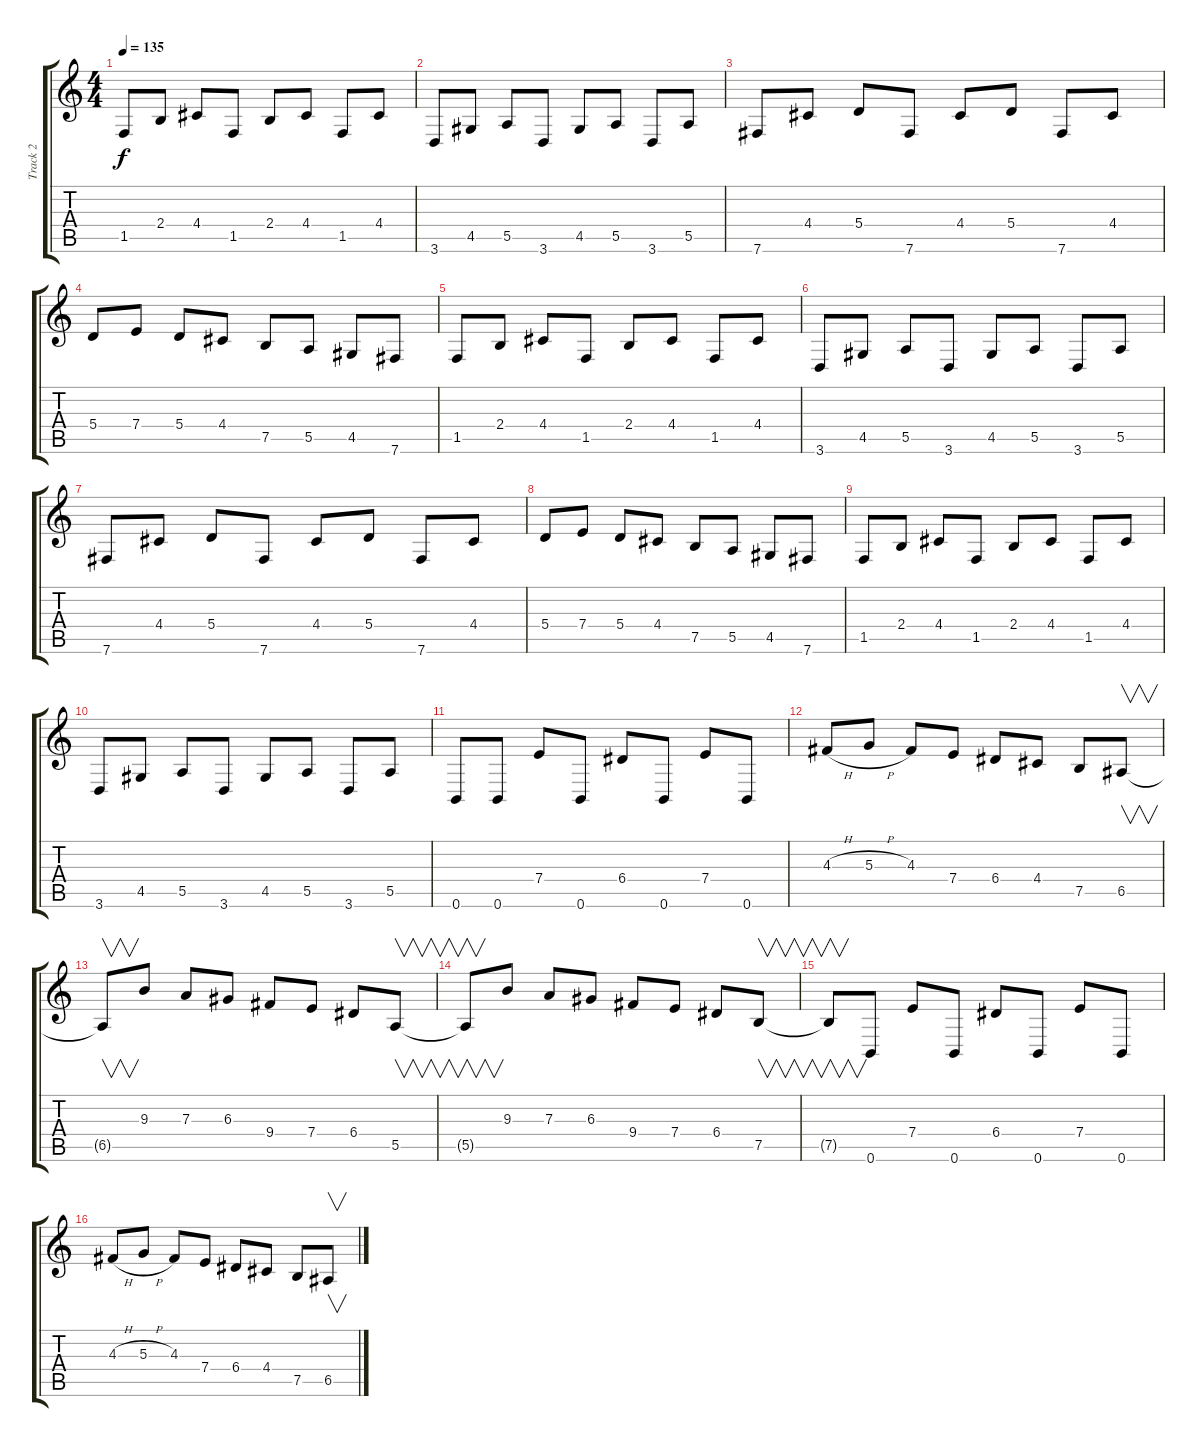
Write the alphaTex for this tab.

\track ("Track 2" "Track 2") {instrument overdrivenguitar}
\staff {score tabs}
\tuning (B3 Gb3 D3 A2 E2 B1) {hide}
\ts (4 4)
\tempo 135
\clef g2
\ks c
1.5.8{dy f} 2.4.8 4.4.8 1.5.8 2.4.8 4.4.8 1.5.8 4.4.8 |
3.6.8 4.5.8 5.5.8 3.6.8 4.5.8 5.5.8 3.6.8 5.5.8 |
7.6.8 4.4.8 5.4.8 7.6.8 4.4.8 5.4.8 7.6.8 4.4.8 |
5.4.8 7.4.8 5.4.8 4.4.8 7.5.8 5.5.8 4.5.8 7.6.8 |
1.5.8 2.4.8 4.4.8 1.5.8 2.4.8 4.4.8 1.5.8 4.4.8 |
3.6.8 4.5.8 5.5.8 3.6.8 4.5.8 5.5.8 3.6.8 5.5.8 |
7.6.8 4.4.8 5.4.8 7.6.8 4.4.8 5.4.8 7.6.8 4.4.8 |
5.4.8 7.4.8 5.4.8 4.4.8 7.5.8 5.5.8 4.5.8 7.6.8 |
1.5.8 2.4.8 4.4.8 1.5.8 2.4.8 4.4.8 1.5.8 4.4.8 |
3.6.8 4.5.8 5.5.8 3.6.8 4.5.8 5.5.8 3.6.8 5.5.8 |
0.6.8 0.6.8 7.4.8 0.6.8 6.4.8 0.6.8 7.4.8 0.6.8 |
4.3{h}.8 5.3{h}.8 4.3.8 7.4.8 6.4.8 4.4.8 7.5.8 6.5.8{v} |
6.5{t}.8{v} 9.3.8 7.3.8 6.3.8 9.4.8 7.4.8 6.4.8 5.5.8{v} |
5.5{t}.8{v} 9.3.8 7.3.8 6.3.8 9.4.8 7.4.8 6.4.8 7.5.8{v} |
7.5{t}.8{v} 0.6.8 7.4.8 0.6.8 6.4.8 0.6.8 7.4.8 0.6.8 |
4.3{h}.8 5.3{h}.8 4.3.8 7.4.8 6.4.8 4.4.8 7.5.8 6.5.8{v}
